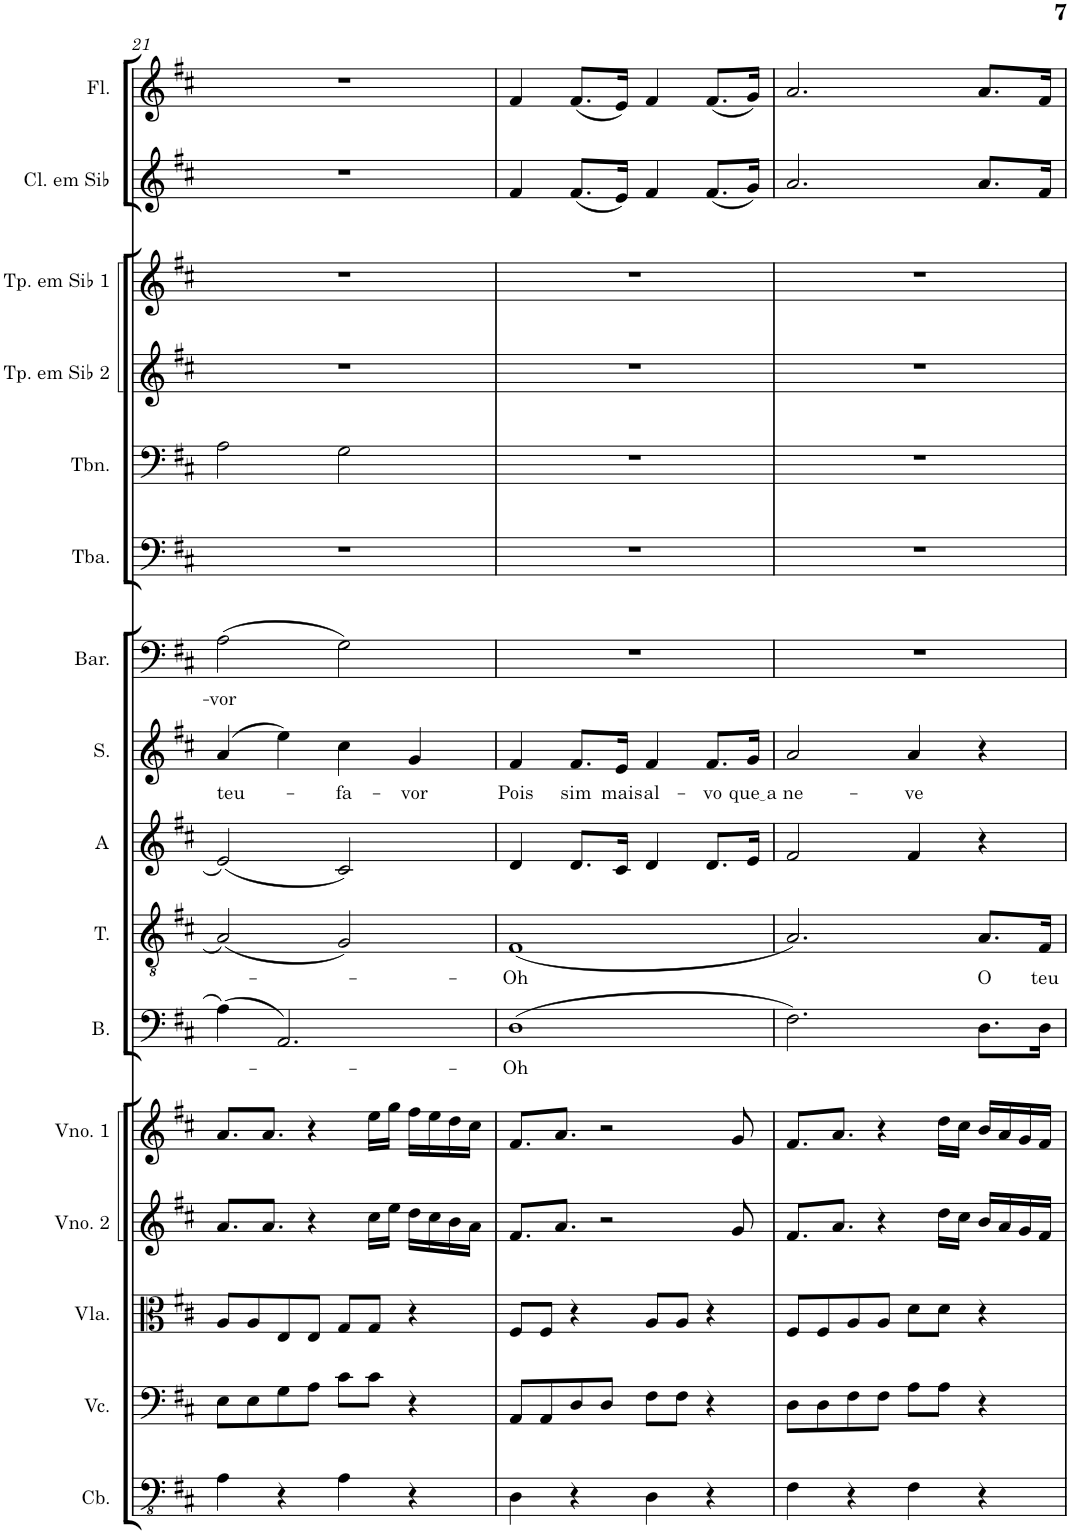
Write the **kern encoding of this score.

**kern	**kern	**kern	**kern	**kern	**kern	**text	**kern	**text	**kern	**kern	**text	**kern	**text	**kern	**kern	**kern	**kern	**kern	**kern
*part16	*part15	*part14	*part13	*part12	*part11	*part11	*part10	*part10	*part9	*part8	*part8	*part7	*part7	*part6	*part5	*part4	*part3	*part2	*part1
*staff16	*staff15	*staff14	*staff13	*staff12	*staff11	*staff11	*staff10	*staff10	*staff9	*staff8	*staff8	*staff7	*staff7	*staff6	*staff5	*staff4	*staff3	*staff2	*staff1
*I"Contrabaixo	*I"Violoncelo	*I"Viola	*I"Violino 2	*I"Violino 1	*I"Baixo	*	*I"Tenor	*	*I"Alto	*I"Soprano	*	*I"Barítono	*	*I"Tuba	*I"Trombone	*I"Tromp2  Sib	*I"Tromp Sib 1	*I"Clar Sib	*I"Flauta T.
*I'Cb.	*I'Vc.	*I'Vla.	*I'Vno. 2	*I'Vno. 1	*I'B.	*	*I'T.	*	*I'A	*I'S.	*	*I'Bar.	*	*I'Tba.	*I'Tbn.	*	*	*	*I'Fl.
!!LO:PB:g=z
*clefFv4	*clefF4	*clefC3	*clefG2	*clefG2	*clefF4	*	*clefGv2	*	*clefG2	*clefG2	*	*clefF4	*	*clefF4	*clefF4	*clefG2	*clefG2	*clefG2	*clefG2
*Trd7c12	*	*	*	*	*	*	*	*	*	*	*	*	*	*	*	*Trd1c2	*Trd1c2	*Trd1c2	*
*k[f#c#]	*k[f#c#]	*k[f#c#]	*k[f#c#]	*k[f#c#]	*k[f#c#]	*	*k[f#c#]	*	*k[f#c#]	*k[f#c#]	*	*k[f#c#]	*	*k[f#c#]	*k[f#c#]	*k[f#c#]	*k[f#c#]	*k[f#c#]	*k[f#c#]
*M4/4	*M4/4	*M4/4	*M4/4	*M4/4	*M4/4	*	*M4/4	*	*M4/4	*M4/4	*	*M4/4	*	*M4/4	*M4/4	*M4/4	*M4/4	*M4/4	*M4/4
=21	=21	=21	=21	=21	=21	=21	=21	=21	=21	=21	=21	=21	=21	=21	=21	=21	=21	=21	=21
!	!	!	!	!	!	!	!	!	!	!	!LO:LY:b	!	!LO:LY:b	!	!	!	!	!	!
4AA\	8E\L	8A/L	8.a/L	8.a/L	(4A\	.	(2A/	.	(2e/	(4a/	teu-	(2A\	-vor	1r	2A\	1r	1r	1r	1r
.	8E\	8A/	.	.	.	.	.	.	.	.	.	.	.	.	.	.	.	.	.
.	.	.	8.a/J	8.a/J	.	.	.	.	.	.	.	.	.	.	.	.	.	.	.
4r	8G\	8E/	.	.	2.AA/)	.	.	.	.	4ee\)	.	.	.	.	.	.	.	.	.
.	8A\J	8E/J	4r	4r	.	.	.	.	.	.	.	.	.	.	.	.	.	.	.
!	!	!	!	!	!	!	!	!	!	!	!LO:LY:b	!	!	!	!	!	!	!	!
4AA\	8c#\L	8G/L	.	.	.	.	2G/)	.	2c#/)	4cc#\	-fa-	2G\)	.	.	2G\	.	.	.	.
.	8c#\J	8G/J	16cc#\LL	16ee\LL	.	.	.	.	.	.	.	.	.	.	.	.	.	.	.
.	.	.	16ee\JJ	16gg\JJ	.	.	.	.	.	.	.	.	.	.	.	.	.	.	.
!	!	!	!	!	!	!	!	!	!	!	!LO:LY:b	!	!	!	!	!	!	!	!
4r	4r	4r	16dd\LL	16ff#\LL	.	.	.	.	.	4g/	-vor	.	.	.	.	.	.	.	.
.	.	.	16cc#\	16ee\	.	.	.	.	.	.	.	.	.	.	.	.	.	.	.
.	.	.	16b\	16dd\	.	.	.	.	.	.	.	.	.	.	.	.	.	.	.
.	.	.	16a\JJ	16cc#\JJ	.	.	.	.	.	.	.	.	.	.	.	.	.	.	.
=22	=22	=22	=22	=22	=22	=22	=22	=22	=22	=22	=22	=22	=22	=22	=22	=22	=22	=22	=22
!	!	!	!	!	!	!LO:LY:b	!	!LO:LY:b	!	!	!LO:LY:b	!	!	!	!	!	!	!	!
4DD\	8AA/L	8F#/L	8.f#/L	8.f#/L	(1D	-Oh	(1F#	-Oh	4d/	4f#/	Pois	1r	.	1r	1r	1r	1r	4f#/	4f#/
.	8AA/	8F#/J	.	.	.	.	.	.	.	.	.	.	.	.	.	.	.	.	.
.	.	.	8.a/J	8.a/J	.	.	.	.	.	.	.	.	.	.	.	.	.	.	.
!	!	!	!	!	!	!	!	!	!	!	!LO:LY:b	!	!	!	!	!	!	!	!
4r	8D/	4r	.	.	.	.	.	.	8.d/L	8.f#/L	sim	.	.	.	.	.	.	(8.f#/L	(8.f#/L
.	8D/J	.	2r	2r	.	.	.	.	.	.	.	.	.	.	.	.	.	.	.
!	!	!	!	!	!	!	!	!	!	!	!LO:LY:b	!	!	!	!	!	!	!	!
.	.	.	.	.	.	.	.	.	16c#/Jk	16e/Jk	mais	.	.	.	.	.	.	16e/Jk)	16e/Jk)
!	!	!	!	!	!	!	!	!	!	!	!LO:LY:b	!	!	!	!	!	!	!	!
4DD\	8F#\L	8A/L	.	.	.	.	.	.	4d/	4f#/	al-	.	.	.	.	.	.	4f#/	4f#/
.	8F#\J	8A/J	.	.	.	.	.	.	.	.	.	.	.	.	.	.	.	.	.
!	!	!	!	!	!	!	!	!	!	!	!LO:LY:b	!	!	!	!	!	!	!	!
4r	4r	4r	.	.	.	.	.	.	8.d/L	8.f#/L	-vo	.	.	.	.	.	.	(8.f#/L	(8.f#/L
.	.	.	8g/	8g/	.	.	.	.	.	.	.	.	.	.	.	.	.	.	.
!	!	!	!	!	!	!	!	!	!	!	!LO:LY:b	!	!	!	!	!	!	!	!
.	.	.	.	.	.	.	.	.	16e/Jk	16g/Jk	que a	.	.	.	.	.	.	16g/Jk)	16g/Jk)
=23	=23	=23	=23	=23	=23	=23	=23	=23	=23	=23	=23	=23	=23	=23	=23	=23	=23	=23	=23
!	!	!	!	!	!	!	!	!	!	!	!LO:LY:b	!	!	!	!	!	!	!	!
4FF#\	8D\L	8F#/L	8.f#/L	8.f#/L	2.F#\)	.	2.A/)	.	2f#/	2a/	ne-	1r	.	1r	1r	1r	1r	2.a/	2.a/
.	8D\	8F#/	.	.	.	.	.	.	.	.	.	.	.	.	.	.	.	.	.
.	.	.	8.a/J	8.a/J	.	.	.	.	.	.	.	.	.	.	.	.	.	.	.
4r	8F#\	8A/	.	.	.	.	.	.	.	.	.	.	.	.	.	.	.	.	.
.	8F#\J	8A/J	4r	4r	.	.	.	.	.	.	.	.	.	.	.	.	.	.	.
!	!	!	!	!	!	!	!	!	!	!	!LO:LY:b	!	!	!	!	!	!	!	!
4FF#\	8A\L	8d\L	.	.	.	.	.	.	4f#/	4a/	-ve	.	.	.	.	.	.	.	.
.	8A\J	8d\J	16dd\LL	16dd\LL	.	.	.	.	.	.	.	.	.	.	.	.	.	.	.
.	.	.	16cc#\JJ	16cc#\JJ	.	.	.	.	.	.	.	.	.	.	.	.	.	.	.
!	!	!	!	!	!	!	!	!LO:LY:b	!	!	!	!	!	!	!	!	!	!	!
4r	4r	4r	16b/LL	16b/LL	8.D\L	.	8.A/L	O	4r	4r	.	.	.	.	.	.	.	8.a/L	8.a/L
.	.	.	16a/	16a/	.	.	.	.	.	.	.	.	.	.	.	.	.	.	.
.	.	.	16g/	16g/	.	.	.	.	.	.	.	.	.	.	.	.	.	.	.
!	!	!	!	!	!	!	!	!LO:LY:b	!	!	!	!	!	!	!	!	!	!	!
.	.	.	16f#/JJ	16f#/JJ	16D\Jk	.	16F#/Jk	teu	.	.	.	.	.	.	.	.	.	16f#/Jk	16f#/Jk
=	=	=	=	=	=	=	=	=	=	=	=	=	=	=	=	=	=	=	=
*-	*-	*-	*-	*-	*-	*-	*-	*-	*-	*-	*-	*-	*-	*-	*-	*-	*-	*-	*-
